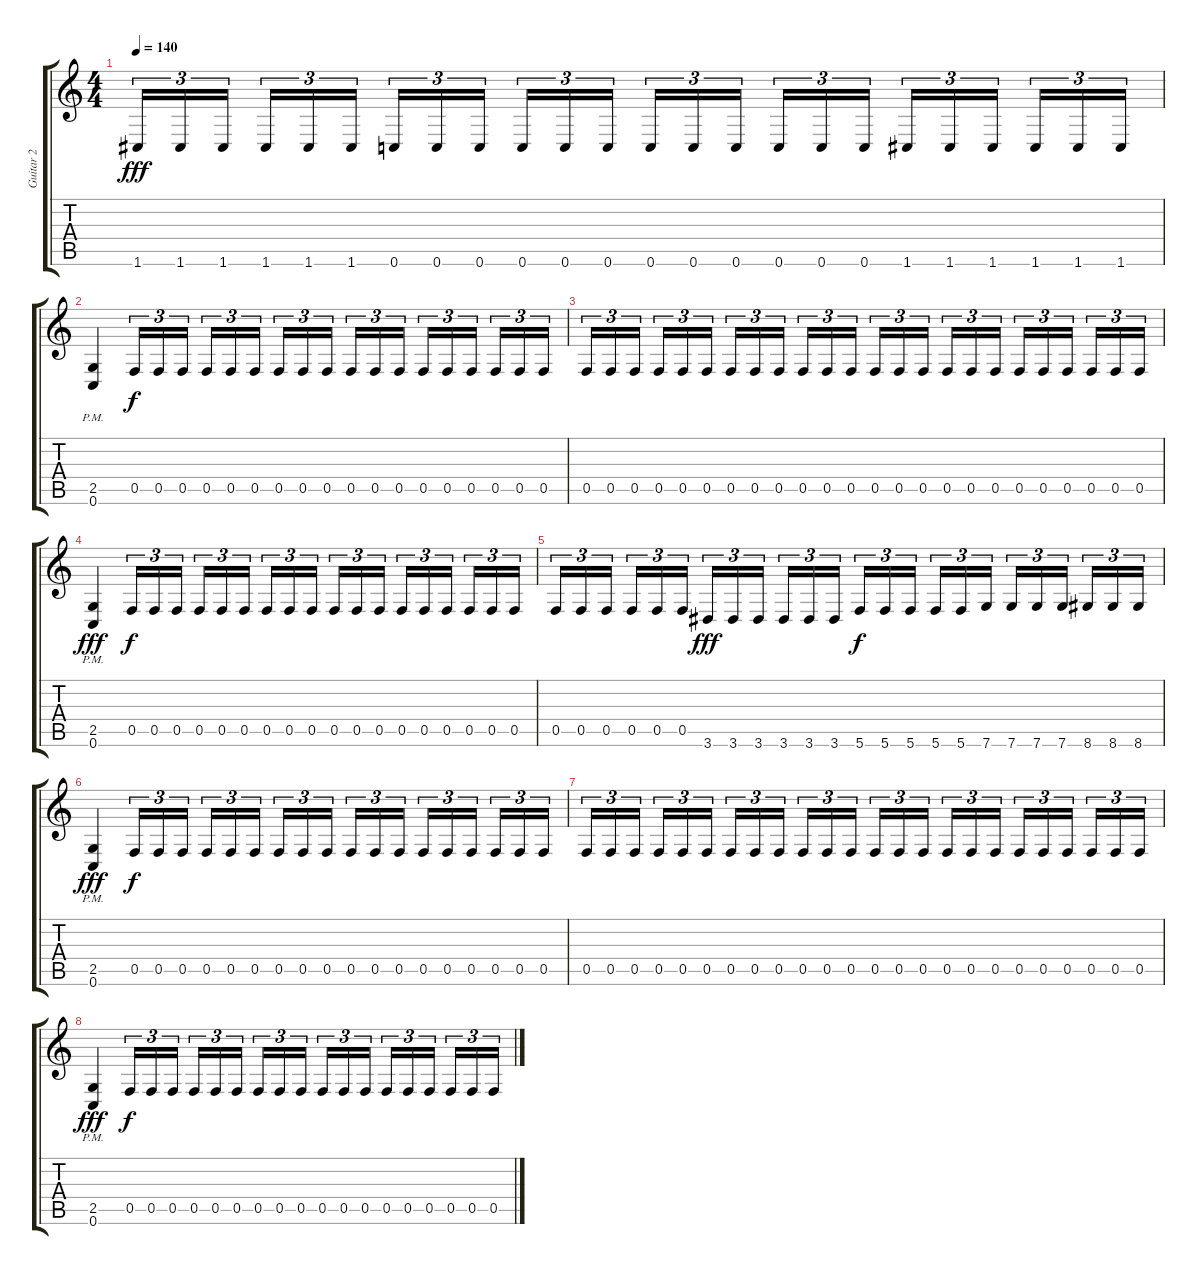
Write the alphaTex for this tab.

\track ("Guitar 2" "Guitar 2") {instrument distortionguitar}
\staff {score tabs}
\tuning (C4 G3 Eb3 Bb2 F2 C2) {hide}
\ts (4 4)
\tempo 140
\clef g2
\ks c
1.6.16{tu (3 2) dy fff} 1.6.16{tu (3 2)} 1.6.16{tu (3 2) beam splitsecondary} 1.6.16{tu (3 2)} 1.6.16{tu (3 2)} 1.6.16{tu (3 2)} 0.6.16{tu (3 2)} 0.6.16{tu (3 2)} 0.6.16{tu (3 2) beam splitsecondary} 0.6.16{tu (3 2)} 0.6.16{tu (3 2)} 0.6.16{tu (3 2)} 0.6.16{tu (3 2)} 0.6.16{tu (3 2)} 0.6.16{tu (3 2) beam splitsecondary} 0.6.16{tu (3 2)} 0.6.16{tu (3 2)} 0.6.16{tu (3 2)} 1.6.16{tu (3 2)} 1.6.16{tu (3 2)} 1.6.16{tu (3 2) beam splitsecondary} 1.6.16{tu (3 2)} 1.6.16{tu (3 2)} 1.6.16{tu (3 2)} |
(2.5{pm} 0.6{pm}).4 0.5.16{tu (3 2) dy f} 0.5.16{tu (3 2)} 0.5.16{tu (3 2) beam splitsecondary} 0.5.16{tu (3 2)} 0.5.16{tu (3 2)} 0.5.16{tu (3 2)} 0.5.16{tu (3 2)} 0.5.16{tu (3 2)} 0.5.16{tu (3 2) beam splitsecondary} 0.5.16{tu (3 2)} 0.5.16{tu (3 2)} 0.5.16{tu (3 2)} 0.5.16{tu (3 2)} 0.5.16{tu (3 2)} 0.5.16{tu (3 2) beam splitsecondary} 0.5.16{tu (3 2)} 0.5.16{tu (3 2)} 0.5.16{tu (3 2)} |
0.5.16{tu (3 2)} 0.5.16{tu (3 2)} 0.5.16{tu (3 2) beam splitsecondary} 0.5.16{tu (3 2)} 0.5.16{tu (3 2)} 0.5.16{tu (3 2)} 0.5.16{tu (3 2)} 0.5.16{tu (3 2)} 0.5.16{tu (3 2) beam splitsecondary} 0.5.16{tu (3 2)} 0.5.16{tu (3 2)} 0.5.16{tu (3 2)} 0.5.16{tu (3 2)} 0.5.16{tu (3 2)} 0.5.16{tu (3 2) beam splitsecondary} 0.5.16{tu (3 2)} 0.5.16{tu (3 2)} 0.5.16{tu (3 2)} 0.5.16{tu (3 2)} 0.5.16{tu (3 2)} 0.5.16{tu (3 2) beam splitsecondary} 0.5.16{tu (3 2)} 0.5.16{tu (3 2)} 0.5.16{tu (3 2)} |
(2.5{pm} 0.6{pm}).4{dy fff} 0.5.16{tu (3 2) dy f} 0.5.16{tu (3 2)} 0.5.16{tu (3 2) beam splitsecondary} 0.5.16{tu (3 2)} 0.5.16{tu (3 2)} 0.5.16{tu (3 2)} 0.5.16{tu (3 2)} 0.5.16{tu (3 2)} 0.5.16{tu (3 2) beam splitsecondary} 0.5.16{tu (3 2)} 0.5.16{tu (3 2)} 0.5.16{tu (3 2)} 0.5.16{tu (3 2)} 0.5.16{tu (3 2)} 0.5.16{tu (3 2) beam splitsecondary} 0.5.16{tu (3 2)} 0.5.16{tu (3 2)} 0.5.16{tu (3 2)} |
0.5.16{tu (3 2)} 0.5.16{tu (3 2)} 0.5.16{tu (3 2) beam splitsecondary} 0.5.16{tu (3 2)} 0.5.16{tu (3 2)} 0.5.16{tu (3 2)} 3.6.16{tu (3 2) dy fff} 3.6.16{tu (3 2)} 3.6.16{tu (3 2) beam splitsecondary} 3.6.16{tu (3 2)} 3.6.16{tu (3 2)} 3.6.16{tu (3 2)} 5.6.16{tu (3 2) dy f} 5.6.16{tu (3 2)} 5.6.16{tu (3 2) beam splitsecondary} 5.6.16{tu (3 2)} 5.6.16{tu (3 2)} 7.6.16{tu (3 2)} 7.6.16{tu (3 2)} 7.6.16{tu (3 2)} 7.6.16{tu (3 2) beam splitsecondary} 8.6.16{tu (3 2)} 8.6.16{tu (3 2)} 8.6.16{tu (3 2)} |
(2.5{pm} 0.6{pm}).4{dy fff} 0.5.16{tu (3 2) dy f} 0.5.16{tu (3 2)} 0.5.16{tu (3 2) beam splitsecondary} 0.5.16{tu (3 2)} 0.5.16{tu (3 2)} 0.5.16{tu (3 2)} 0.5.16{tu (3 2)} 0.5.16{tu (3 2)} 0.5.16{tu (3 2) beam splitsecondary} 0.5.16{tu (3 2)} 0.5.16{tu (3 2)} 0.5.16{tu (3 2)} 0.5.16{tu (3 2)} 0.5.16{tu (3 2)} 0.5.16{tu (3 2) beam splitsecondary} 0.5.16{tu (3 2)} 0.5.16{tu (3 2)} 0.5.16{tu (3 2)} |
0.5.16{tu (3 2)} 0.5.16{tu (3 2)} 0.5.16{tu (3 2) beam splitsecondary} 0.5.16{tu (3 2)} 0.5.16{tu (3 2)} 0.5.16{tu (3 2)} 0.5.16{tu (3 2)} 0.5.16{tu (3 2)} 0.5.16{tu (3 2) beam splitsecondary} 0.5.16{tu (3 2)} 0.5.16{tu (3 2)} 0.5.16{tu (3 2)} 0.5.16{tu (3 2)} 0.5.16{tu (3 2)} 0.5.16{tu (3 2) beam splitsecondary} 0.5.16{tu (3 2)} 0.5.16{tu (3 2)} 0.5.16{tu (3 2)} 0.5.16{tu (3 2)} 0.5.16{tu (3 2)} 0.5.16{tu (3 2) beam splitsecondary} 0.5.16{tu (3 2)} 0.5.16{tu (3 2)} 0.5.16{tu (3 2)} |
(2.5{pm} 0.6{pm}).4{dy fff} 0.5.16{tu (3 2) dy f} 0.5.16{tu (3 2)} 0.5.16{tu (3 2) beam splitsecondary} 0.5.16{tu (3 2)} 0.5.16{tu (3 2)} 0.5.16{tu (3 2)} 0.5.16{tu (3 2)} 0.5.16{tu (3 2)} 0.5.16{tu (3 2) beam splitsecondary} 0.5.16{tu (3 2)} 0.5.16{tu (3 2)} 0.5.16{tu (3 2)} 0.5.16{tu (3 2)} 0.5.16{tu (3 2)} 0.5.16{tu (3 2) beam splitsecondary} 0.5.16{tu (3 2)} 0.5.16{tu (3 2)} 0.5.16{tu (3 2)}
